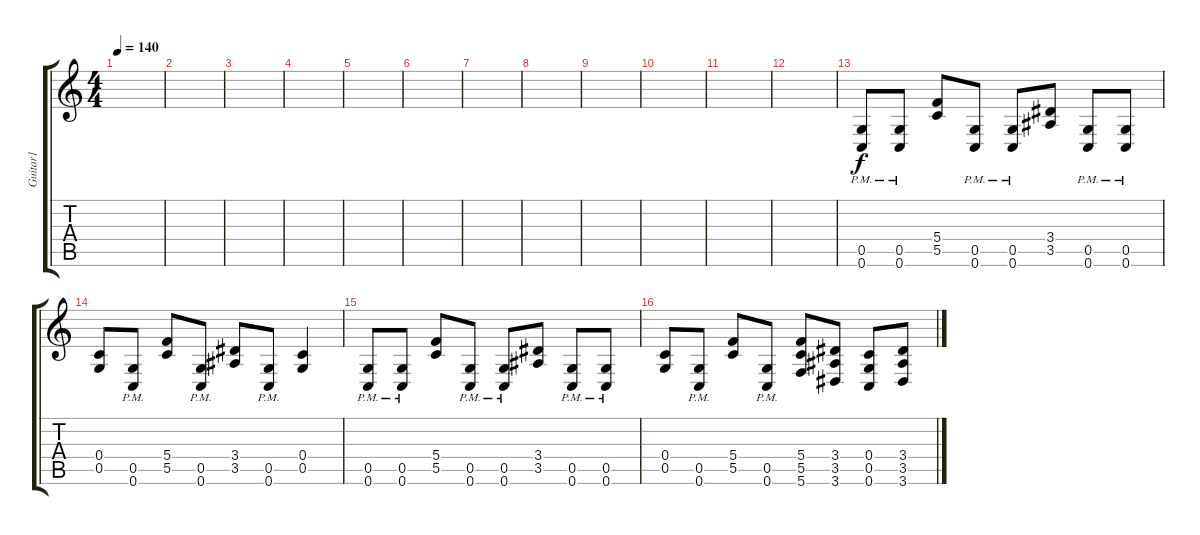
\track ("Guitar1" "Guitar1") {instrument distortionguitar}
\staff {score tabs}
\tuning (C4 A3 F3 C3 G2 C2) {hide}
\ts (4 4)
\tempo 140
\clef g2
\ks c
|
|
|
|
|
|
|
|
|
|
|
|
(0.5{pm} 0.6{pm}).8 (0.5{pm} 0.6{pm}).8 (5.4 5.5).8 (0.5{pm} 0.6{pm}).8 (0.5{pm} 0.6{pm}).8 (3.4 3.5).8 (0.5{pm} 0.6{pm}).8 (0.5{pm} 0.6{pm}).8 |
(0.4 0.5).8 (0.5{pm} 0.6{pm}).8 (5.4 5.5).8 (0.5{pm} 0.6{pm}).8 (3.4 3.5).8 (0.5{pm} 0.6{pm}).8 (0.4 0.5).4 |
(0.5{pm} 0.6{pm}).8 (0.5{pm} 0.6{pm}).8 (5.4 5.5).8 (0.5{pm} 0.6{pm}).8 (0.5{pm} 0.6{pm}).8 (3.4 3.5).8 (0.5{pm} 0.6{pm}).8 (0.5{pm} 0.6{pm}).8 |
(0.4 0.5).8 (0.5{pm} 0.6{pm}).8 (5.4 5.5).8 (0.5{pm} 0.6{pm}).8 (5.4 5.5 5.6).8 (3.4 3.5 3.6).8 (0.4 0.5 0.6).8 (3.4 3.5 3.6).8
